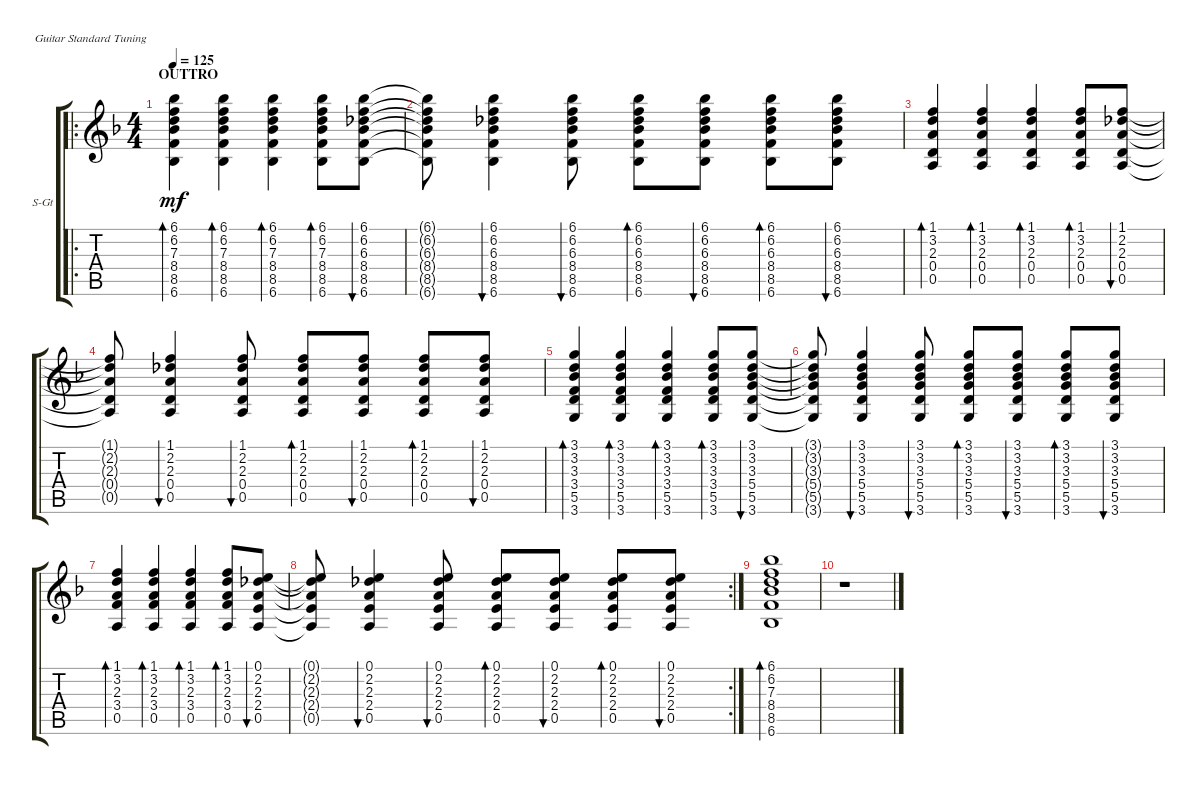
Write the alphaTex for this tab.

\defaultSystemsLayout 4
\bracketExtendMode groupsimilarinstruments
\firstSystemTrackNameOrientation horizontal
\otherSystemsTrackNameOrientation horizontal
\track ("Steel Guitar" "S-Gt") {instrument acousticguitarsteel}
\staff {score tabs}
\tuning (E4 B3 G3 D3 A2 E2)
\ro
\ts (4 4)
\section ("" "OUTTRO")
\tempo 125
\clef g2
\ks f
(6.6 8.5 8.4 7.3 6.2 6.1).4{bd 30 dy mf} (6.6 8.5 8.4 7.3 6.2 6.1).4{bd 30} (6.6 8.5 8.4 7.3 6.2 6.1).4{bd 30} (6.6 8.5 8.4 7.3 6.2 6.1).8{bd 30} (6.6 8.5 8.4 6.3 6.2 6.1).8{bu 30} |
(6.6{t} 8.5{t} 8.4{t} 6.3{t} 6.2{t} 6.1{t}).8 (6.6 8.5 8.4 6.3 6.2 6.1).4{bu 30} (6.6 8.5 8.4 6.3 6.2 6.1).8{bu 30} (6.6 8.5 8.4 6.3 6.2 6.1).8{bd 30} (6.6 8.5 8.4 6.3 6.2 6.1).8{bu 30} (6.6 8.5 8.4 6.3 6.2 6.1).8{bd 30} (6.6 8.5 8.4 6.3 6.2 6.1).8{bu 30} |
(0.4 2.3 3.2 1.1 0.5).4{bd 30} (0.4 2.3 3.2 1.1 0.5).4{bd 30} (0.4 2.3 3.2 1.1 0.5).4{bd 30} (0.4 2.3 3.2 1.1 0.5).8{bd 30} (0.4 2.3 2.2 1.1 0.5).8{bu 30} |
(0.4{t} 2.3{t} 2.2{t} 1.1{t} 0.5{t}).8 (0.4 2.3 2.2 1.1 0.5).4{bu 30} (0.4 2.3 2.2 1.1 0.5).8{bu 30} (0.4 2.3 2.2 1.1 0.5).8{bd 30} (0.4 2.3 2.2 1.1 0.5).8{bu 30} (0.4 2.3 2.2 1.1 0.5).8{bd 30} (0.4 2.3 2.2 1.1 0.5).8{bu 30} |
(3.6 5.5 3.4 3.3 3.2 3.1).4{bd 30} (3.6 5.5 3.4 3.3 3.2 3.1).4{bd 30} (3.6 5.5 3.4 3.3 3.2 3.1).4{bd 30} (3.6 5.5 3.4 3.3 3.2 3.1).8{bd 30} (3.6 5.5 5.4 3.3 3.2 3.1).8{bu 30} |
(3.6{t} 5.5{t} 5.4{t} 3.3{t} 3.2{t} 3.1{t}).8 (3.6 5.5 5.4 3.3 3.2 3.1).4{bu 30} (3.6 5.5 5.4 3.3 3.2 3.1).8{bu 30} (3.6 5.5 5.4 3.3 3.2 3.1).8{bd 30} (3.6 5.5 5.4 3.3 3.2 3.1).8{bu 30} (3.6 5.5 5.4 3.3 3.2 3.1).8{bd 30} (3.6 5.5 5.4 3.3 3.2 3.1).8{bu 30} |
(3.4 2.3 3.2 1.1 0.5).4{bd 30} (3.4 2.3 3.2 1.1 0.5).4{bd 30} (3.4 2.3 3.2 1.1 0.5).4{bd 30} (3.4 2.3 3.2 1.1 0.5).8{bd 30} (2.4 2.3 2.2 0.1 0.5).8{bu 30} |
\rc 2
(2.4{t} 2.3{t} 2.2{t} 0.1{t} 0.5{t}).8 (2.4 2.3 2.2 0.1 0.5).4{bu 30} (2.4 2.3 2.2 0.1 0.5).8{bu 30} (2.4 2.3 2.2 0.1 0.5).8{bd 30} (2.4 2.3 2.2 0.1 0.5).8{bu 30} (2.4 2.3 2.2 0.1 0.5).8{bd 30} (2.4 2.3 2.2 0.1 0.5).8{bu 30} |
(6.6 8.5 8.4 7.3 6.2 6.1).1{bd 30} |
r.1
